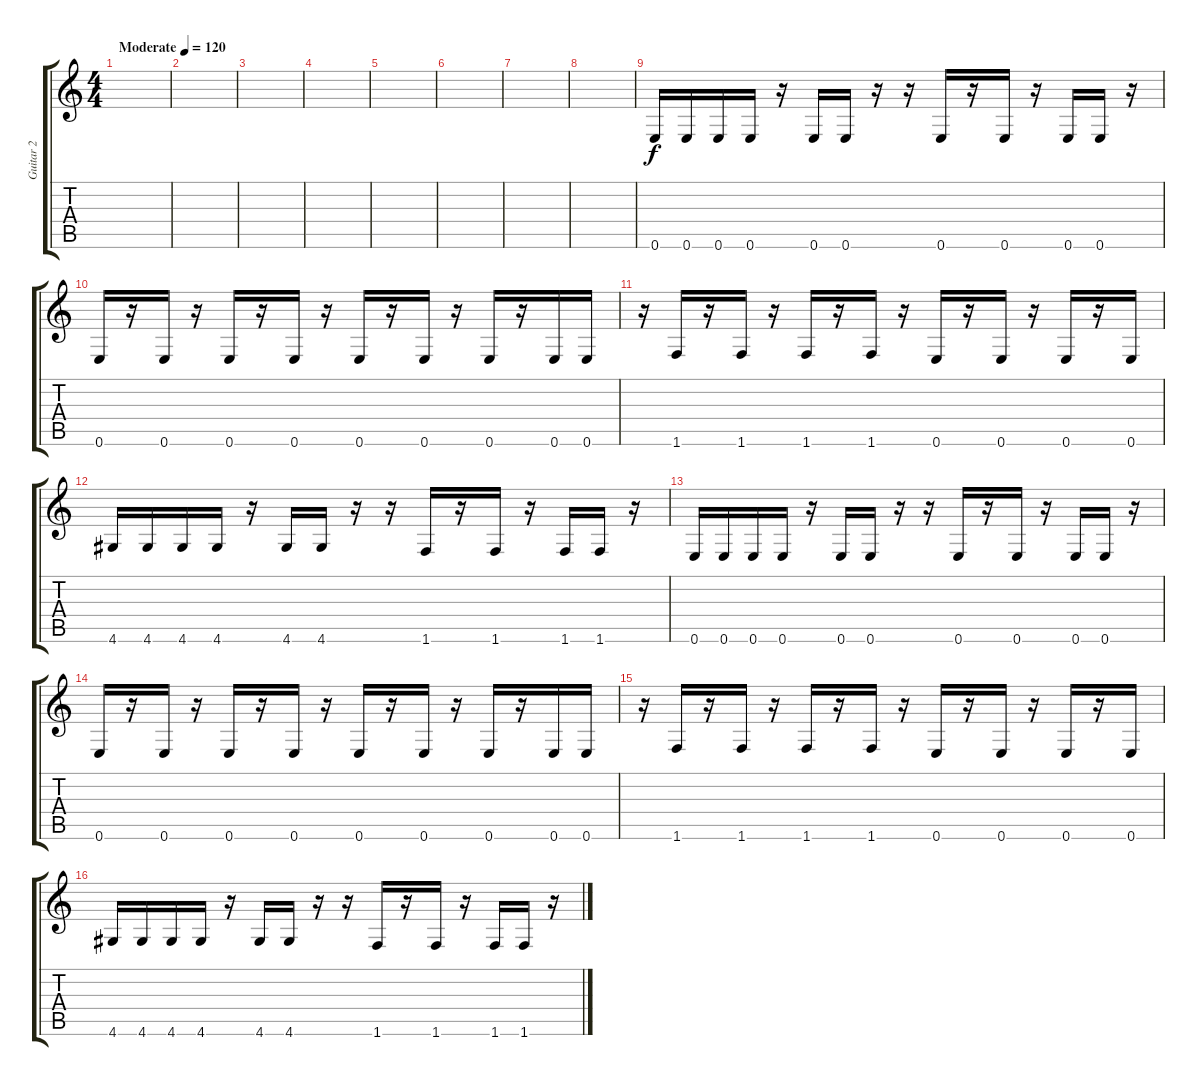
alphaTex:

\track ("Guitar 2" "Guitar 2") {instrument distortionguitar}
\staff {score tabs}
\tuning (E4 B3 G3 D3 A2 E2) {hide}
\ts (4 4)
\tempo (120 "Moderate")
\clef g2
\ks c
|
|
|
|
|
|
|
|
0.6.16 0.6.16 0.6.16 0.6.16 r.16 0.6.16 0.6.16 r.16 r.16 0.6.16 r.16 0.6.16 r.16 0.6.16 0.6.16 r.16 |
0.6.16 r.16 0.6.16 r.16 0.6.16 r.16 0.6.16 r.16 0.6.16 r.16 0.6.16 r.16 0.6.16 r.16 0.6.16 0.6.16 |
r.16 1.6.16 r.16 1.6.16 r.16 1.6.16 r.16 1.6.16 r.16 0.6.16 r.16 0.6.16 r.16 0.6.16 r.16 0.6.16 |
4.6.16 4.6.16 4.6.16 4.6.16 r.16 4.6.16 4.6.16 r.16 r.16 1.6.16 r.16 1.6.16 r.16 1.6.16 1.6.16 r.16 |
0.6.16 0.6.16 0.6.16 0.6.16 r.16 0.6.16 0.6.16 r.16 r.16 0.6.16 r.16 0.6.16 r.16 0.6.16 0.6.16 r.16 |
0.6.16 r.16 0.6.16 r.16 0.6.16 r.16 0.6.16 r.16 0.6.16 r.16 0.6.16 r.16 0.6.16 r.16 0.6.16 0.6.16 |
r.16 1.6.16 r.16 1.6.16 r.16 1.6.16 r.16 1.6.16 r.16 0.6.16 r.16 0.6.16 r.16 0.6.16 r.16 0.6.16 |
4.6.16 4.6.16 4.6.16 4.6.16 r.16 4.6.16 4.6.16 r.16 r.16 1.6.16 r.16 1.6.16 r.16 1.6.16 1.6.16 r.16
